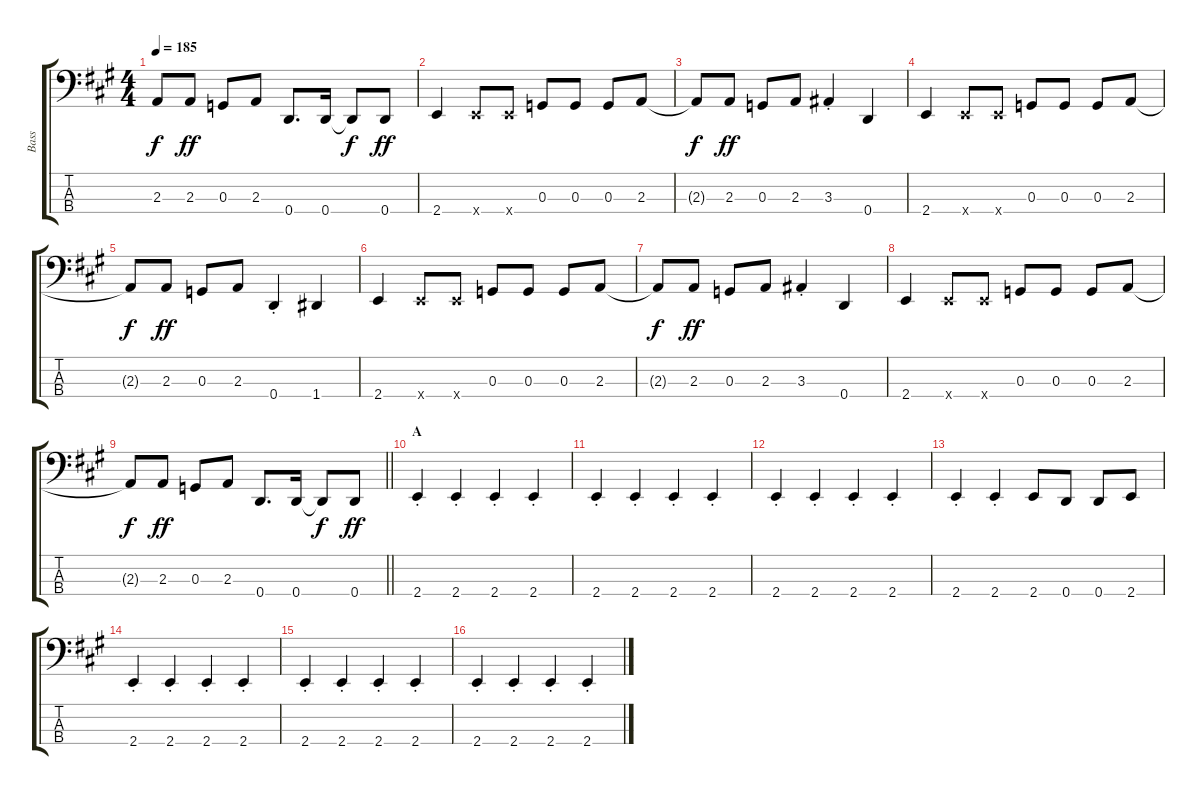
\track ("Bass" "Bass") {instrument electricbasspick}
\staff {score tabs}
\tuning (F2 C2 G1 D1) {hide}
\ts (4 4)
\tempo 185
\clef f4
\ks a
2.3{t}.8{dy f} 2.3.8{dy ff} 0.3.8 2.3.8 0.4.8{d} 0.4.16 0.4{t}.8{dy f} 0.4.8{dy ff} |
2.4.4 2.4{x}.8 2.4{x}.8 0.3.8 0.3.8 0.3.8 2.3.8 |
2.3{t}.8{dy f} 2.3.8{dy ff} 0.3.8 2.3.8 3.3{st}.4 0.4.4 |
2.4.4 2.4{x}.8 2.4{x}.8 0.3.8 0.3.8 0.3.8 2.3.8 |
2.3{t}.8{dy f} 2.3.8{dy ff} 0.3.8 2.3.8 0.4{st}.4 1.4.4 |
2.4.4 2.4{x}.8 2.4{x}.8 0.3.8 0.3.8 0.3.8 2.3.8 |
2.3{t}.8{dy f} 2.3.8{dy ff} 0.3.8 2.3.8 3.3{st}.4 0.4.4 |
2.4.4 2.4{x}.8 2.4{x}.8 0.3.8 0.3.8 0.3.8 2.3.8 |
\barLineRight lightlight
2.3{t}.8{dy f} 2.3.8{dy ff} 0.3.8 2.3.8 0.4.8{d} 0.4.16 0.4{t}.8{dy f} 0.4.8{dy ff} |
\section ("" "A")
2.4{st}.4 2.4{st}.4 2.4{st}.4 2.4{st}.4 |
2.4{st}.4 2.4{st}.4 2.4{st}.4 2.4{st}.4 |
2.4{st}.4 2.4{st}.4 2.4{st}.4 2.4{st}.4 |
2.4{st}.4 2.4{st}.4 2.4.8 0.4.8 0.4.8 2.4.8 |
2.4{st}.4 2.4{st}.4 2.4{st}.4 2.4{st}.4 |
2.4{st}.4 2.4{st}.4 2.4{st}.4 2.4{st}.4 |
2.4{st}.4 2.4{st}.4 2.4{st}.4 2.4{st}.4
